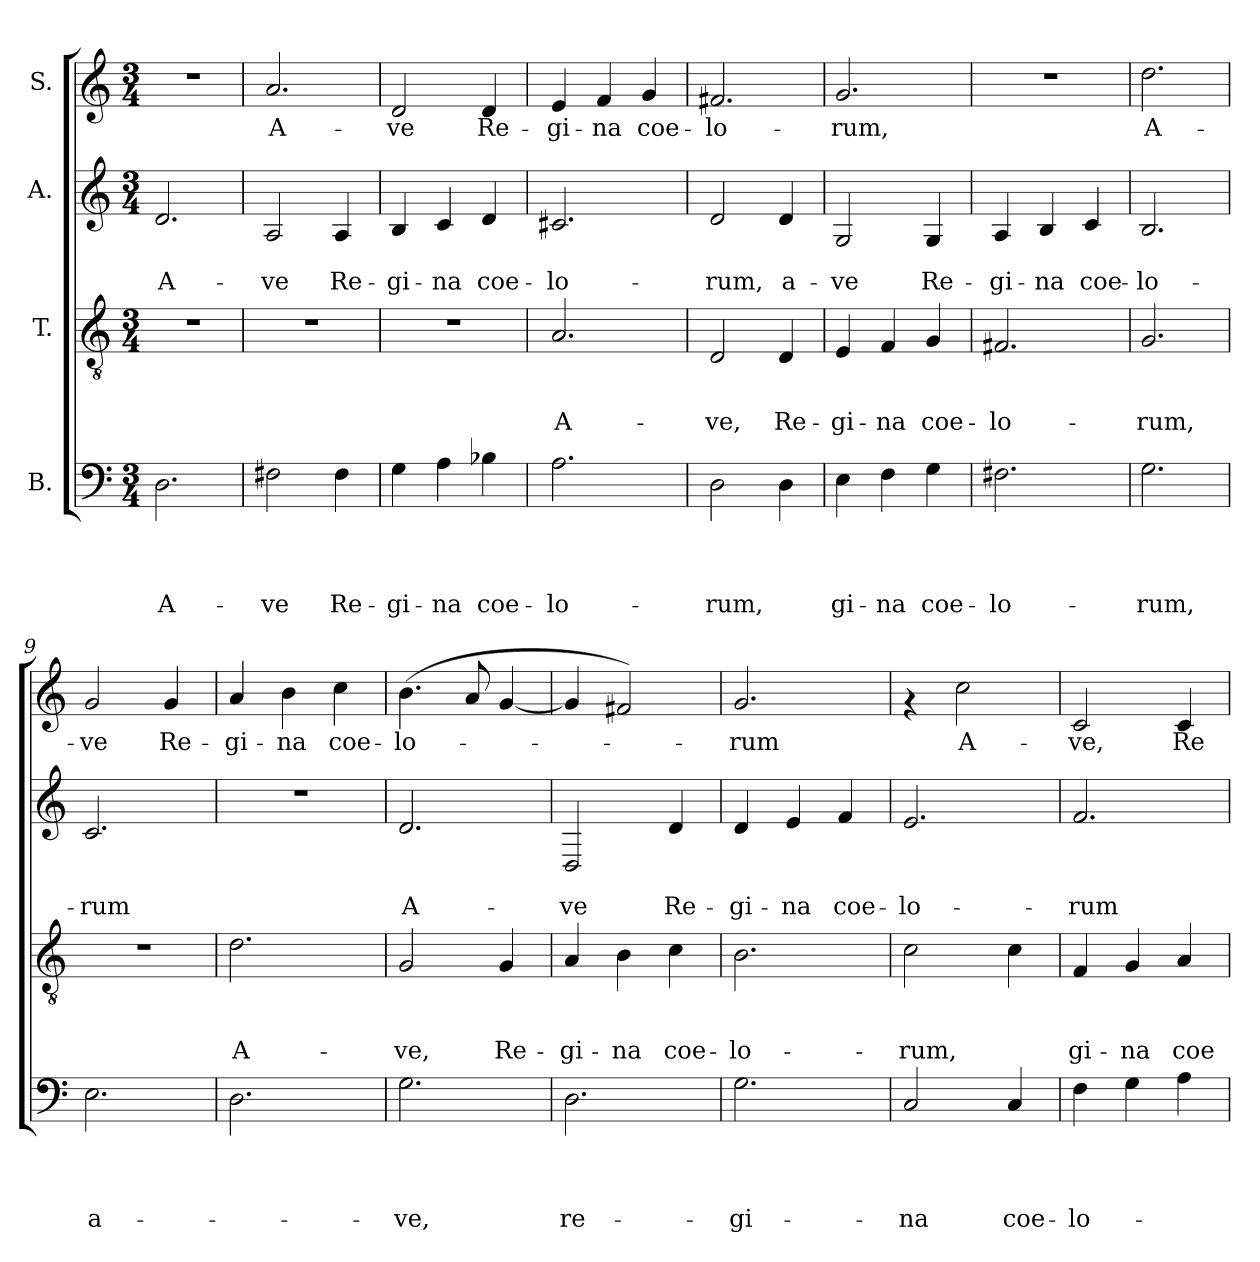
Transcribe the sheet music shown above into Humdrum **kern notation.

**kern	**text	**text	**text	**text	**kern	**text	**text	**text	**kern	**text	**text	**kern	**text
*part4	*part4	*part4	*part4	*part4	*part3	*part3	*part3	*part3	*part2	*part2	*part2	*part1	*part1
*staff4	*staff4	*staff4	*staff4	*staff4	*staff3	*staff3	*staff3	*staff3	*staff2	*staff2	*staff2	*staff1	*staff1
*I"B.	*	*	*	*	*I"T.	*	*	*	*I"A.	*	*	*I"S.	*
!!LO:PB:g=z
*clefF4	*	*	*	*	*clefGv2	*	*	*	*clefG2	*	*	*clefG2	*
*k[]	*	*	*	*	*k[]	*	*	*	*k[]	*	*	*k[]	*
*C:	*	*	*	*	*C:	*	*	*	*C:	*	*	*C:	*
*M3/4	*	*	*	*	*M3/4	*	*	*	*M3/4	*	*	*M3/4	*
=1	=1	=1	=1	=1	=1	=1	=1	=1	=1	=1	=1	=1	=1
!	!	!	!	!LO:LY:b	!	!	!	!	!	!	!LO:LY:b	!	!
2.D\	.	.	.	A-	2.r	.	.	.	2.d/	.	A-	2.r	.
=2	=2	=2	=2	=2	=2	=2	=2	=2	=2	=2	=2	=2	=2
!	!	!	!	!LO:LY:b	!	!	!	!	!	!	!LO:LY:b	!	!LO:LY:b
2F#X\	.	.	.	-ve	2.r	.	.	.	2A/	.	-ve	2.a/	A-
!	!	!	!	!LO:LY:b	!	!	!	!	!	!	!LO:LY:b	!	!
4F#\	.	.	.	Re-	.	.	.	.	4A/	.	Re-	.	.
=3	=3	=3	=3	=3	=3	=3	=3	=3	=3	=3	=3	=3	=3
!	!	!	!	!LO:LY:b	!	!	!	!	!	!	!LO:LY:b	!	!LO:LY:b
4G\	.	.	.	-gi-	2.r	.	.	.	4B/	.	-gi-	2d/	-ve
!	!	!	!	!LO:LY:b	!	!	!	!	!	!	!LO:LY:b	!	!
4A\	.	.	.	-na	.	.	.	.	4c/	.	-na	.	.
!	!	!	!	!LO:LY:b	!	!	!	!	!	!	!LO:LY:b	!	!LO:LY:b
4B-X\	.	.	.	coe-	.	.	.	.	4d/	.	coe-	4d/	Re-
=4	=4	=4	=4	=4	=4	=4	=4	=4	=4	=4	=4	=4	=4
!	!	!	!	!LO:LY:b	!	!	!	!LO:LY:b	!	!	!LO:LY:b	!	!LO:LY:b
2.A\	.	.	.	-lo-	2.A/	.	.	A-	2.c#X/	.	-lo-	4e/	-gi-
!	!	!	!	!	!	!	!	!	!	!	!	!	!LO:LY:b
.	.	.	.	.	.	.	.	.	.	.	.	4f/	-na
!	!	!	!	!	!	!	!	!	!	!	!	!	!LO:LY:b
.	.	.	.	.	.	.	.	.	.	.	.	4g/	coe-
=5	=5	=5	=5	=5	=5	=5	=5	=5	=5	=5	=5	=5	=5
!	!	!	!	!LO:LY:b	!	!	!	!LO:LY:b	!	!	!LO:LY:b	!	!LO:LY:b
2D\	.	.	.	-rum,	2D/	.	.	-ve,	2d/	.	-rum,	2.f#X/	-lo-
!	!	!	!	!	!	!	!	!LO:LY:b	!	!	!LO:LY:b	!	!
4D\	.	.	.	.	4D/	.	.	Re-	4d/	.	a-	.	.
=6	=6	=6	=6	=6	=6	=6	=6	=6	=6	=6	=6	=6	=6
!	!	!	!	!LO:LY:b	!	!	!	!LO:LY:b	!	!	!LO:LY:b	!	!LO:LY:b
4E\	.	.	.	gi-	4E/	.	.	-gi-	2G/	.	-ve	2.g/	-rum,
!	!	!	!	!LO:LY:b	!	!	!	!LO:LY:b	!	!	!	!	!
4F\	.	.	.	-na	4F/	.	.	-na	.	.	.	.	.
!	!	!	!	!LO:LY:b	!	!	!	!LO:LY:b	!	!	!LO:LY:b	!	!
4G\	.	.	.	coe-	4G/	.	.	coe-	4G/	.	Re-	.	.
=7	=7	=7	=7	=7	=7	=7	=7	=7	=7	=7	=7	=7	=7
!	!	!	!	!LO:LY:b	!	!	!	!LO:LY:b	!	!	!LO:LY:b	!	!
2.F#X\	.	.	.	-lo-	2.F#X/	.	.	-lo-	4A/	.	-gi-	2.r	.
!	!	!	!	!	!	!	!	!	!	!	!LO:LY:b	!	!
.	.	.	.	.	.	.	.	.	4B/	.	-na	.	.
!	!	!	!	!	!	!	!	!	!	!	!LO:LY:b	!	!
.	.	.	.	.	.	.	.	.	4c/	.	coe-	.	.
!!LO:LB:g=z
=8	=8	=8	=8	=8	=8	=8	=8	=8	=8	=8	=8	=8	=8
!	!	!	!	!LO:LY:b	!	!	!	!LO:LY:b	!	!	!LO:LY:b	!	!LO:LY:b
2.G\	.	.	.	-rum,	2.G/	.	.	-rum,	2.B/	.	-lo-	2.dd\	A-
=9	=9	=9	=9	=9	=9	=9	=9	=9	=9	=9	=9	=9	=9
!	!	!	!	!LO:LY:b	!	!	!	!	!	!	!LO:LY:b	!	!LO:LY:b
2.E\	.	.	.	a-	2.r	.	.	.	2.c/	.	-rum	2g/	-ve
!	!	!	!	!	!	!	!	!	!	!	!	!	!LO:LY:b
.	.	.	.	.	.	.	.	.	.	.	.	4g/	Re-
=10	=10	=10	=10	=10	=10	=10	=10	=10	=10	=10	=10	=10	=10
!	!	!	!	!	!	!	!	!LO:LY:b	!	!	!	!	!LO:LY:b
2.D\	.	.	.	.	2.d\	.	.	A-	2.r	.	.	4a/	-gi-
!	!	!	!	!	!	!	!	!	!	!	!	!	!LO:LY:b
.	.	.	.	.	.	.	.	.	.	.	.	4b\	-na
!	!	!	!	!	!	!	!	!	!	!	!	!	!LO:LY:b
.	.	.	.	.	.	.	.	.	.	.	.	4cc\	coe-
=11	=11	=11	=11	=11	=11	=11	=11	=11	=11	=11	=11	=11	=11
!	!	!	!	!LO:LY:b	!	!	!	!LO:LY:b	!	!	!LO:LY:b	!	!LO:LY:b
2.G\	.	.	.	-ve,	2G/	.	.	-ve,	2.d/	.	A-	(>4.b\	-lo-
.	.	.	.	.	.	.	.	.	.	.	.	8a/	.
!	!	!	!	!	!	!	!	!LO:LY:b	!	!	!	!	!
.	.	.	.	.	4G/	.	.	Re-	.	.	.	[>4g/	.
=12	=12	=12	=12	=12	=12	=12	=12	=12	=12	=12	=12	=12	=12
!	!	!	!	!LO:LY:b	!	!	!	!LO:LY:b	!	!	!LO:LY:b	!	!
2.D\	.	.	.	re-	4A/	.	.	-gi-	2D/	.	-ve	4g/]	.
!	!	!	!	!	!	!	!	!LO:LY:b	!	!	!	!	!
.	.	.	.	.	4B\	.	.	-na	.	.	.	2f#X/)	.
!	!	!	!	!	!	!	!	!LO:LY:b	!	!	!LO:LY:b	!	!
.	.	.	.	.	4c\	.	.	coe-	4d/	.	Re-	.	.
=13	=13	=13	=13	=13	=13	=13	=13	=13	=13	=13	=13	=13	=13
!	!	!	!	!LO:LY:b	!	!	!	!LO:LY:b	!	!	!LO:LY:b	!	!LO:LY:b
2.G\	.	.	.	-gi-	2.B\	.	.	-lo-	4d/	.	-gi-	2.g/	-rum
!	!	!	!	!	!	!	!	!	!	!	!LO:LY:b	!	!
.	.	.	.	.	.	.	.	.	4e/	.	-na	.	.
!	!	!	!	!	!	!	!	!	!	!	!LO:LY:b	!	!
.	.	.	.	.	.	.	.	.	4f/	.	coe-	.	.
=14	=14	=14	=14	=14	=14	=14	=14	=14	=14	=14	=14	=14	=14
!	!	!	!	!LO:LY:b	!	!	!	!LO:LY:b	!	!	!LO:LY:b	!	!
2C/	.	.	.	-na	2c\	.	.	-rum,	2.e/	.	-lo-	4rf	.
!	!	!	!	!	!	!	!	!	!	!	!	!	!LO:LY:b
.	.	.	.	.	.	.	.	.	.	.	.	2cc\	A-
!	!	!	!	!LO:LY:b	!	!	!	!	!	!	!	!	!
4C/	.	.	.	coe-	4c\	.	.	.	.	.	.	.	.
!!LO:PB:g=z
=15	=15	=15	=15	=15	=15	=15	=15	=15	=15	=15	=15	=15	=15
!	!	!	!	!LO:LY:b	!	!	!	!LO:LY:b	!	!	!LO:LY:b	!	!LO:LY:b
4F\	.	.	.	-lo-	4F/	.	.	gi-	2.f/	.	-rum	2c/	-ve,
!	!	!	!	!	!	!	!	!LO:LY:b	!	!	!	!	!
4G\	.	.	.	.	4G/	.	.	-na	.	.	.	.	.
!	!	!	!	!	!	!	!	!LO:LY:b	!	!	!	!	!LO:LY:b
4A\	.	.	.	.	4A/	.	.	coe-	.	.	.	4c/	Re-
=	=	=	=	=	=	=	=	=	=	=	=	=	=
*-	*-	*-	*-	*-	*-	*-	*-	*-	*-	*-	*-	*-	*-
